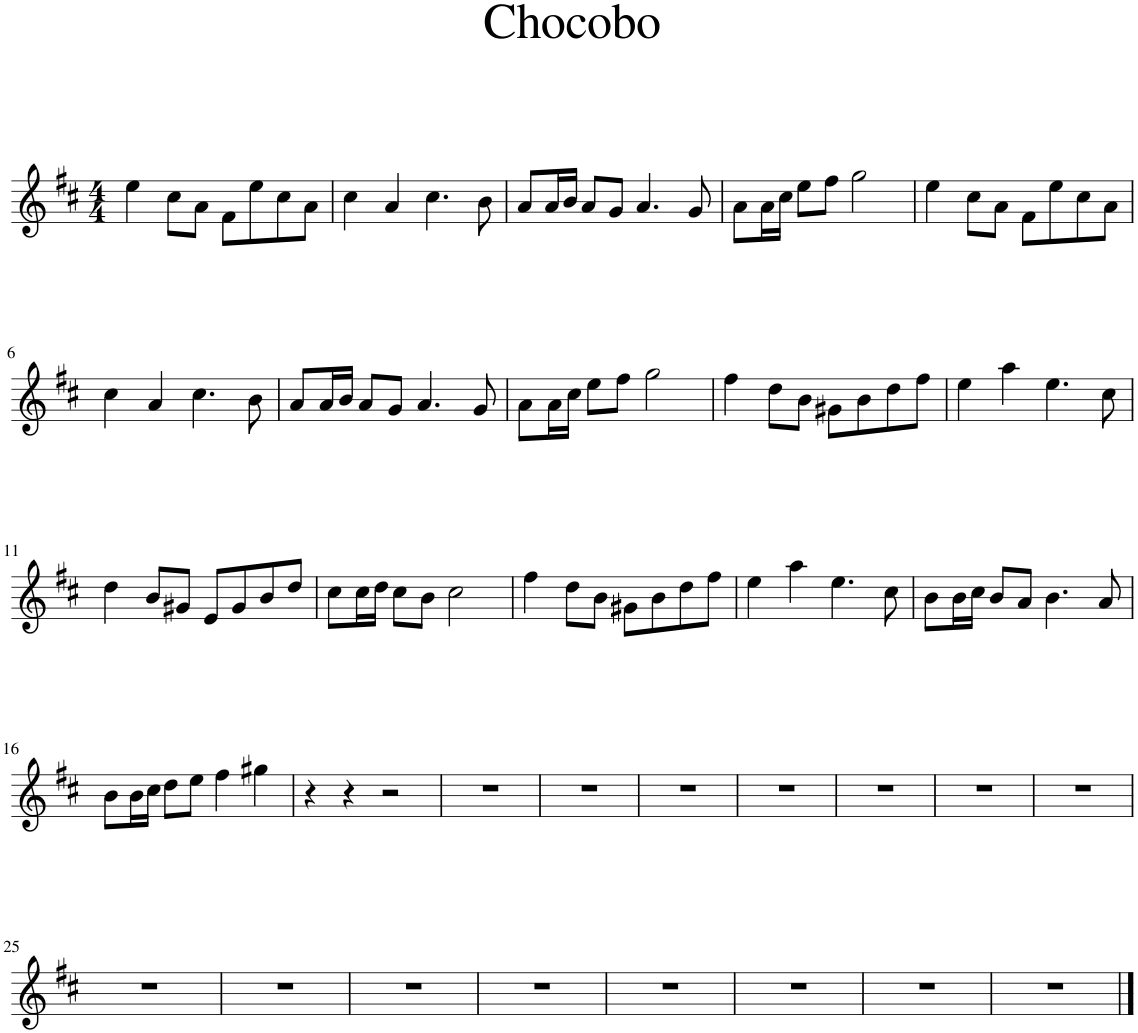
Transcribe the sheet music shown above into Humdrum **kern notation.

**kern
*part1
*staff1
*I"Tenor Saxophone
*I'T. Sax.
*clefG2
*Trd8c14
*k[f#c#]
*M4/4
=1
4ee\
8cc#\L
8a\J
8f#\L
8ee\
8cc#\
8a\J
=2
4cc#\
4a/
4.cc#\
8b\
=3
8a/L
16a/L
16b/JJ
8a/L
8g/J
4.a/
8g/
=4
8a\L
16a\L
16cc#\JJ
8ee\L
8ff#\J
2gg\
=5
4ee\
8cc#\L
8a\J
8f#\L
8ee\
8cc#\
8a\J
!!LO:LB:g=z
=6
4cc#\
4a/
4.cc#\
8b\
=7
8a/L
16a/L
16b/JJ
8a/L
8g/J
4.a/
8g/
=8
8a\L
16a\L
16cc#\JJ
8ee\L
8ff#\J
2gg\
=9
4ff#\
8dd\L
8b\J
8g#X\L
8b\
8dd\
8ff#\J
=10
4ee\
4aa\
4.ee\
8cc#\
!!LO:LB:g=z
=11
4dd\
8b/L
8g#X/J
8e/L
8g#/
8b/
8dd/J
=12
8cc#\L
16cc#\L
16dd\JJ
8cc#\L
8b\J
2cc#\
=13
4ff#\
8dd\L
8b\J
8g#X\L
8b\
8dd\
8ff#\J
=14
4ee\
4aa\
4.ee\
8cc#\
=15
8b\L
16b\L
16cc#\JJ
8b/L
8a/J
4.b\
8a/
!!LO:LB:g=z
=16
8b\L
16b\L
16cc#\JJ
8dd\L
8ee\J
4ff#\
4gg#X\
=17
4r
4r
2r
=18
1r
=19
1r
=20
1r
=21
1r
=22
1r
=23
1r
=24
1r
!!LO:LB:g=z
=25
1r
=26
1r
=27
1r
=28
1r
=29
1r
=30
1r
=31
1r
=32
1r
==
*-
